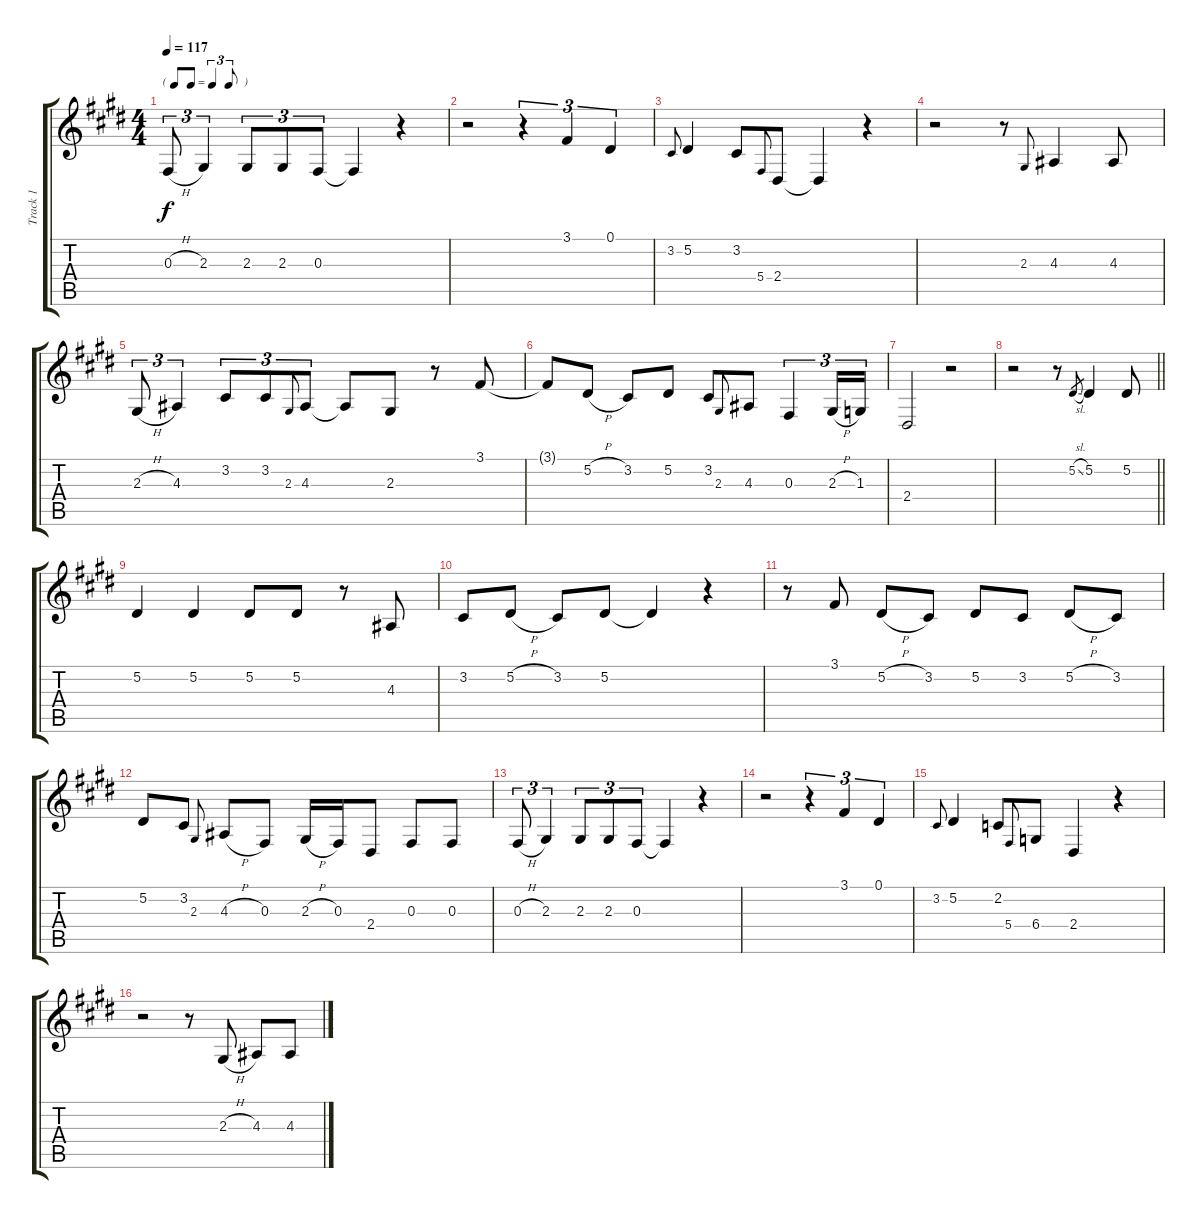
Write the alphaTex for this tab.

\track ("Track 1" "Track 1") {instrument altosax}
\staff {score tabs}
\tuning (Eb4 Bb3 Gb3 Db3 Ab2 Eb2) {hide}
\ts (4 4)
\tf triplet8th
\tempo 117
\clef g2
\ks e
0.3{h}.8{tu (3 2) dy f} 2.3.4{tu (3 2)} 2.3.8{tu (3 2)} 2.3.8{tu (3 2)} 0.3.8{tu (3 2)} 0.3{t}.4 r.4 |
r.2 r.4{tu (3 2)} 3.1.4{tu (3 2)} 0.1.4{tu (3 2)} |
3.2.8{gr onbeat} 5.2.4 3.2.8 5.4.8{gr onbeat} 2.4.8 2.4{t}.4 r.4 |
r.2 r.8 2.3.8{gr onbeat} 4.3.4 4.3.8 |
2.3{h}.8{tu (3 2)} 4.3.4{tu (3 2)} 3.2.8{tu (3 2)} 3.2.8{tu (3 2)} 2.3.8{gr onbeat} 4.3.8{tu (3 2)} 4.3{t}.8 2.3.8 r.8 3.1.8 |
3.1{t}.8 5.2{h}.8 3.2.8 5.2.8 3.2.8 2.3.8{gr onbeat} 4.3.8 0.3.4{tu (3 2)} 2.3{h}.16{tu (3 2)} 1.3.16{tu (3 2)} |
2.4.2 r.2 |
\barLineRight lightlight
r.2 r.8 5.2{sl}.8{gr} 5.2.4 5.2.8 |
5.2.4 5.2.4 5.2.8 5.2.8 r.8 4.3.8 |
3.2.8 5.2{h}.8 3.2.8 5.2.8 5.2{t}.4 r.4 |
r.8 3.1.8 5.2{h}.8 3.2.8 5.2.8 3.2.8 5.2{h}.8 3.2.8 |
5.2.8 3.2.8 2.3.8{gr onbeat} 4.3{h}.8 0.3.8 2.3{h}.16 0.3.16 2.4.8 0.3.8 0.3.8 |
0.3{h}.8{tu (3 2)} 2.3.4{tu (3 2)} 2.3.8{tu (3 2)} 2.3.8{tu (3 2)} 0.3.8{tu (3 2)} 0.3{t}.4 r.4 |
r.2 r.4{tu (3 2)} 3.1.4{tu (3 2)} 0.1.4{tu (3 2)} |
3.2.8{gr onbeat} 5.2.4 2.2.8 5.4.8{gr onbeat} 6.4.8 2.4.4 r.4 |
r.2 r.8 2.3{h}.8 4.3.8 4.3.8
